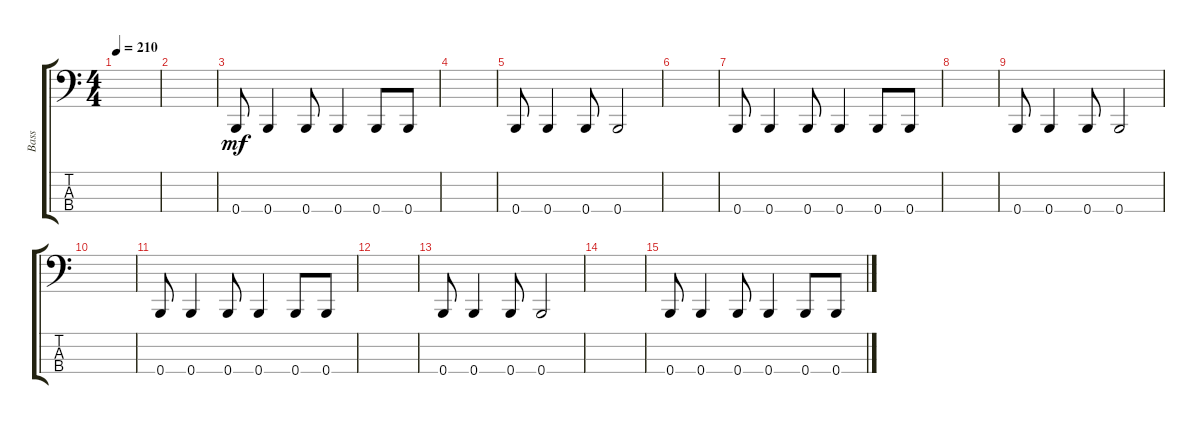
\track ("Bass" "Bass") {instrument electricbassfinger}
\staff {score tabs}
\tuning (E2 B1 Gb1 B0) {hide}
\ts (4 4)
\tempo 210
\clef f4
\ks c
|
|
0.4.8{dy mf} 0.4.4 0.4.8 0.4.4 0.4.8 0.4.8 |
|
0.4.8 0.4.4 0.4.8 0.4.2 |
|
0.4.8 0.4.4 0.4.8 0.4.4 0.4.8 0.4.8 |
|
0.4.8 0.4.4 0.4.8 0.4.2 |
|
0.4.8 0.4.4 0.4.8 0.4.4 0.4.8 0.4.8 |
|
0.4.8 0.4.4 0.4.8 0.4.2 |
|
0.4.8 0.4.4 0.4.8 0.4.4 0.4.8 0.4.8
